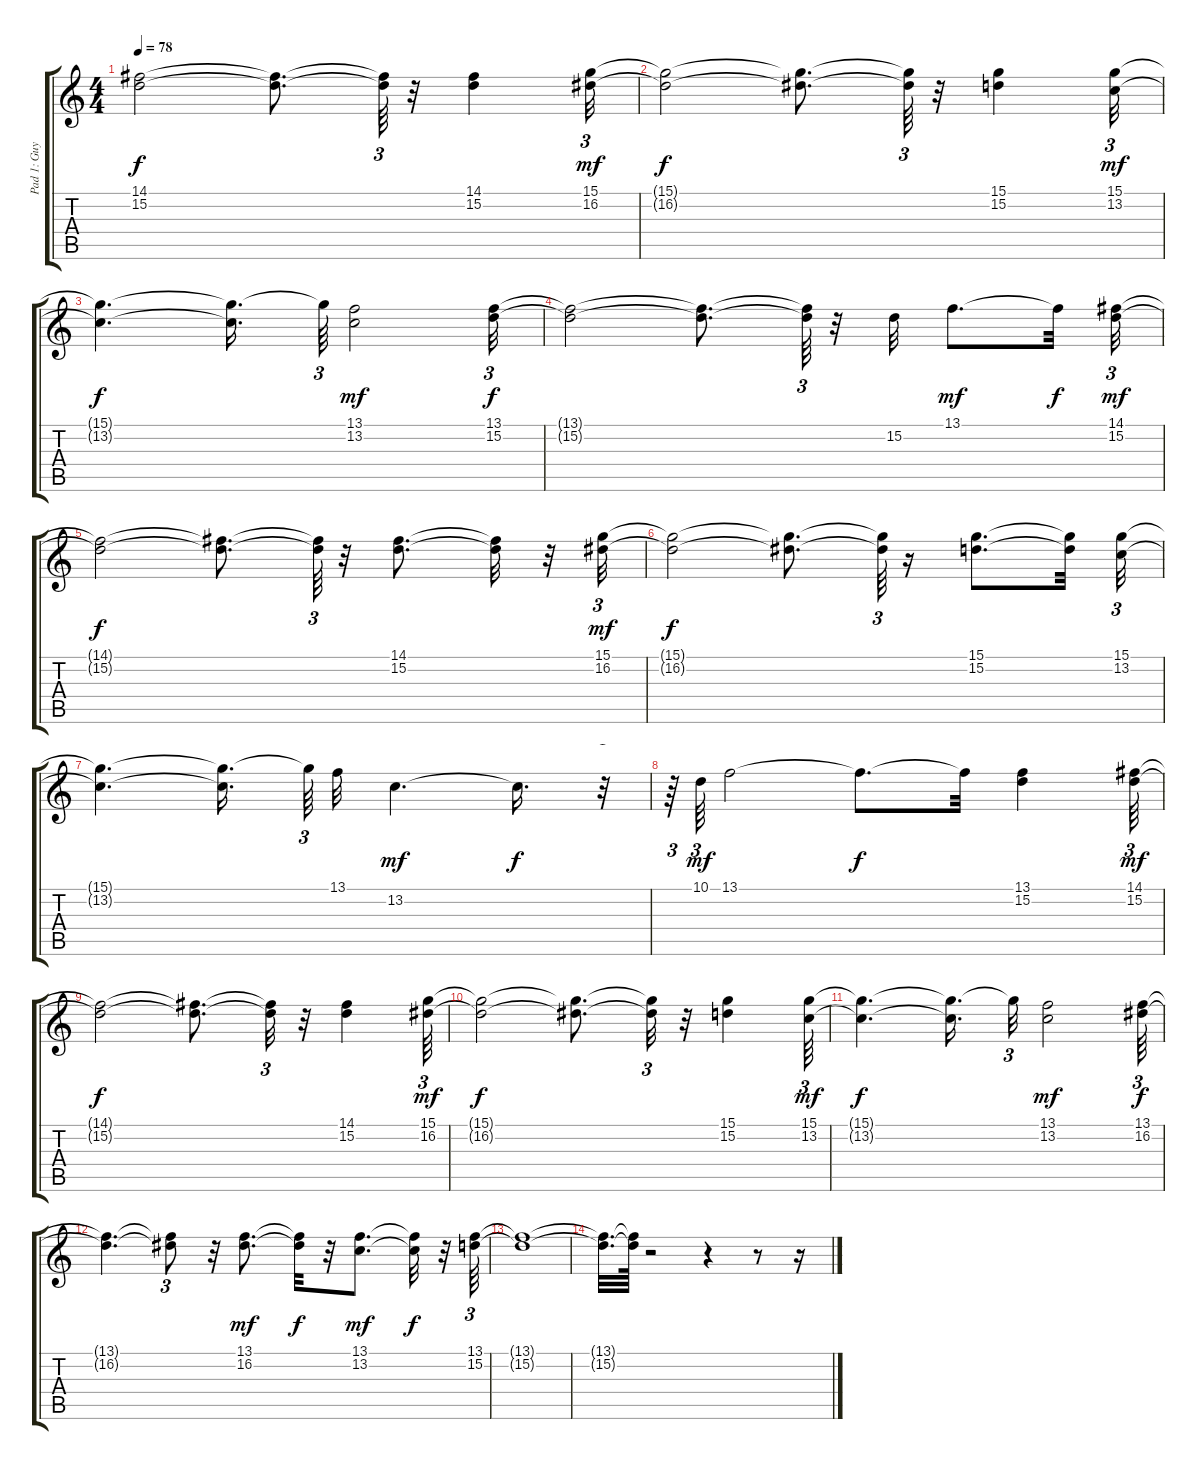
\track ("Pad 1: Guy Babylon" "Pad 1: Guy") {instrument pad2warm}
\staff {score tabs}
\tuning (E4 B3 G3 D3 A2 E2) {hide}
\ts (4 4)
\tempo 78
\clef g2
\ks c
(14.1{t} 15.2{t}).2{dy f} (14.1{t} 15.2{t}).8{d} (14.1{t} 15.2{t}).64{tu (3 2)} r.32 (14.1 15.2).4 (15.1 16.2).32{tu (3 2) dy mf} |
(15.1{t} 16.2{t}).2{dy f} (15.1{t} 16.2{t}).8{d} (15.1{t} 16.2{t}).64{tu (3 2)} r.32 (15.1 15.2).4 (15.1 13.2).32{tu (3 2) dy mf} |
(15.1{t} 13.2{t}).4{d dy f} (15.1{t} 13.2{t}).16{d} 15.1{t}.64{tu (3 2)} (13.1 13.2).2{dy mf} (13.1 15.2).32{tu (3 2) dy f} |
(13.1{t} 15.2{t}).2 (13.1{t} 15.2{t}).8{d} (13.1{t} 15.2{t}).64{tu (3 2)} r.32 15.2.32 13.1.8{d dy mf} 13.1{t}.32{dy f} (14.1 15.2).32{tu (3 2) dy mf} |
(14.1{t} 15.2{t}).2{dy f} (14.1{t} 15.2{t}).8{d} (14.1{t} 15.2{t}).64{tu (3 2)} r.32 (14.1 15.2).8{d} (14.1{t} 15.2{t}).32 r.32 (15.1 16.2).32{tu (3 2) dy mf} |
(15.1{t} 16.2{t}).2{dy f} (15.1{t} 16.2{t}).8{d} (15.1{t} 16.2{t}).64{tu (3 2)} r.16 (15.1 15.2).8{d} (15.1{t} 15.2{t}).32 (15.1 13.2).32{tu (3 2)} |
(15.1{t} 13.2{t}).4{d} (15.1{t} 13.2{t}).16{d beam splitsecondary} 15.1{t}.64{tu (3 2)} 13.1.32 13.2.4{d dy mf} 13.2{t}.16{d dy f} r.32{tu (3 2)} |
r.64{tu (3 2)} 10.1.64{tu (3 2) dy mf} 13.1.2 13.1{t}.8{d dy f} 13.1{t}.32 (13.1 15.2).4 (14.1 15.2).64{tu (3 2) dy mf} |
(14.1{t} 15.2{t}).2{dy f} (14.1{t} 15.2{t}).8{d} (14.1{t} 15.2{t}).32{tu (3 2)} r.32 (14.1 15.2).4 (15.1 16.2).64{tu (3 2) dy mf} |
(15.1{t} 16.2{t}).2{dy f} (15.1{t} 16.2{t}).8{d} (15.1{t} 16.2{t}).32{tu (3 2)} r.32 (15.1 15.2).4 (15.1 13.2).64{tu (3 2) dy mf} |
(15.1{t} 13.2{t}).4{d dy f} (15.1{t} 13.2{t}).16{d} 15.1{t}.32{tu (3 2)} (13.1 13.2).2{dy mf} (13.1 16.2).64{tu (3 2) dy f} |
(13.1{t} 16.2{t}).4{d} (13.1{t} 16.2{t}).8{tu (3 2)} r.32 (13.1 16.2).8{d dy mf} (13.1{t} 16.2{t}).32{dy f} r.32 (13.1 13.2).8{d dy mf} (13.1{t} 13.2{t}).32{dy f} r.32 (13.1 15.2).64{tu (3 2)} |
(13.1{t} 15.2{t}).1 |
(13.1{t} 15.2{t}).32{d} (13.1{t} 15.2{t}).64 r.2 r.4 r.8 r.16
